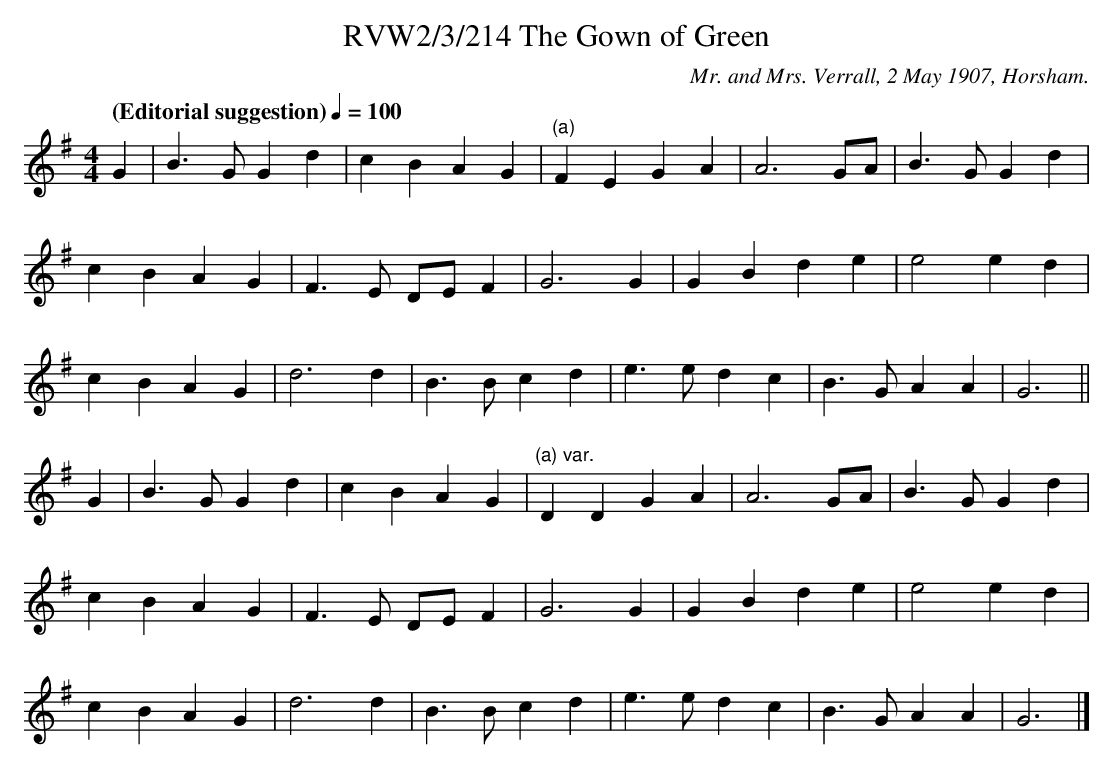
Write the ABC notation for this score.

X:1
T:RVW2/3/214 The Gown of Green
C:Mr. and Mrs. Verrall, 2 May 1907, Horsham.
L:1/4
Q: "(Editorial suggestion)" 1/4=100
M:4/4
K:G
G | B3/2 G/2 G d | c B A G|"(a)"F E G A | A3 G/2A/2 | B3/2 G/2 G d |$
c B A G | F3/2 E/2 D/2E/2 F | G3 G | G B d e | e2 e d |$
c B A G | d3 d | B3/2 B/2 c d | e3/2 e/2 d c | B3/2 G/2 A A | G3 ||$
G | B3/2 G/2 G d | c B A G|"(a) var."D D G A | A3 G/2A/2 | B3/2 G/2 G d |$
c B A G | F3/2 E/2 D/2E/2 F | G3 G | G B d e | e2 e d |$
c B A G | d3 d | B3/2 B/2 c d | e3/2 e/2 d c | B3/2 G/2 A A | G3 |]
